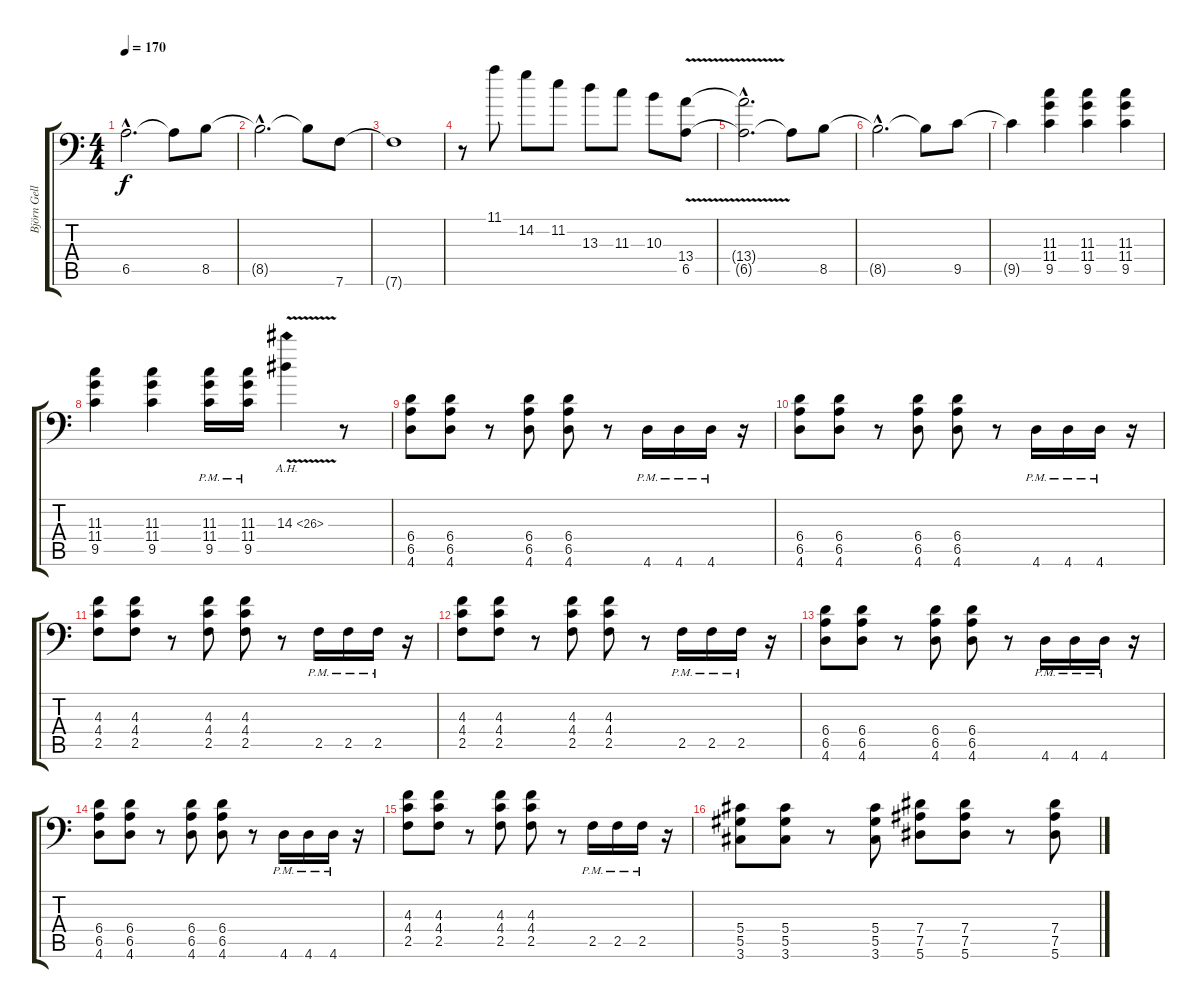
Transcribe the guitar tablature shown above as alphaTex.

\track ("Björn Gellotte" "Björn Gell") {instrument distortionguitar}
\staff {score tabs}
\tuning (Bb3 F3 Db3 Ab2 Eb2 Bb1) {hide}
\ts (4 4)
\tempo 170
\clef f4
\ks c
6.5{hac t}.2{d dy f} 6.5{t}.8 8.5.8 |
8.5{hac t}.2{d} 8.5{t}.8 7.6.8 |
7.6{t}.1 |
r.8 11.1.8 14.2.8 11.2.8 13.3.8 11.3.8 10.3.8 (13.4{v} 6.5).8 |
(13.4{hac t} 6.5{hac t}).2{d} 6.5{t}.8 8.5.8 |
8.5{hac t}.2{d} 8.5{t}.8 9.5.8 |
9.5{t}.4 (11.3 11.4 9.5).4 (11.3 11.4 9.5).4 (11.3 11.4 9.5).4 |
(11.3 11.4 9.5).4 (11.3 11.4 9.5).4 (11.3{pm} 11.4{pm} 9.5{pm}).16 (11.3{pm} 11.4{pm} 9.5{pm}).16 14.3{ah 12 v}.4 r.8 |
(6.4 6.5 4.6).8 (6.4 6.5 4.6).8 r.8 (6.4 6.5 4.6).8 (6.4 6.5 4.6).8 r.8 4.6{pm}.16 4.6{pm}.16 4.6{pm}.16 r.16 |
(6.4 6.5 4.6).8 (6.4 6.5 4.6).8 r.8 (6.4 6.5 4.6).8 (6.4 6.5 4.6).8 r.8 4.6{pm}.16 4.6{pm}.16 4.6{pm}.16 r.16 |
(4.3 4.4 2.5).8 (4.3 4.4 2.5).8 r.8 (4.3 4.4 2.5).8 (4.3 4.4 2.5).8 r.8 2.5{pm}.16 2.5{pm}.16 2.5{pm}.16 r.16 |
(4.3 4.4 2.5).8 (4.3 4.4 2.5).8 r.8 (4.3 4.4 2.5).8 (4.3 4.4 2.5).8 r.8 2.5{pm}.16 2.5{pm}.16 2.5{pm}.16 r.16 |
(6.4 6.5 4.6).8 (6.4 6.5 4.6).8 r.8 (6.4 6.5 4.6).8 (6.4 6.5 4.6).8 r.8 4.6{pm}.16 4.6{pm}.16 4.6{pm}.16 r.16 |
(6.4 6.5 4.6).8 (6.4 6.5 4.6).8 r.8 (6.4 6.5 4.6).8 (6.4 6.5 4.6).8 r.8 4.6{pm}.16 4.6{pm}.16 4.6{pm}.16 r.16 |
(4.3 4.4 2.5).8 (4.3 4.4 2.5).8 r.8 (4.3 4.4 2.5).8 (4.3 4.4 2.5).8 r.8 2.5{pm}.16 2.5{pm}.16 2.5{pm}.16 r.16 |
(5.4 5.5 3.6).8 (5.4 5.5 3.6).8 r.8 (5.4 5.5 3.6).8 (7.4 7.5 5.6).8 (7.4 7.5 5.6).8 r.8 (7.4 7.5 5.6).8
